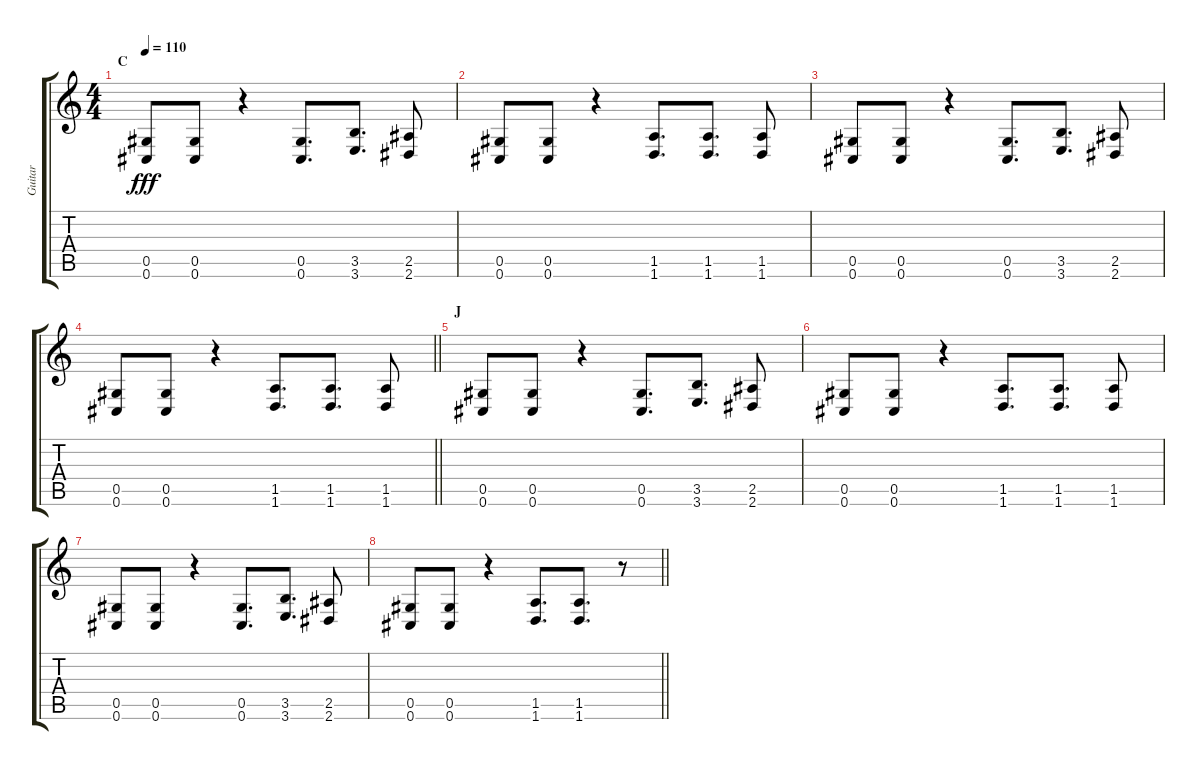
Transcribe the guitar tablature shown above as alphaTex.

\track ("Guitar" "Guitar") {instrument overdrivenguitar}
\staff {score tabs}
\tuning (Eb4 Bb3 Gb3 Db3 Ab2 Db2) {hide}
\ts (4 4)
\section ("" "C")
\tempo 110
\clef g2
\ks c
(0.5 0.6).8{dy fff} (0.5 0.6).8 r.4 (0.5 0.6).8{d} (3.5 3.6).8{d} (2.5 2.6).8 |
(0.5 0.6).8 (0.5 0.6).8 r.4 (1.5 1.6).8{d} (1.5 1.6).8{d} (1.5 1.6).8 |
(0.5 0.6).8 (0.5 0.6).8 r.4 (0.5 0.6).8{d} (3.5 3.6).8{d} (2.5 2.6).8 |
\barLineRight lightlight
(0.5 0.6).8 (0.5 0.6).8 r.4 (1.5 1.6).8{d} (1.5 1.6).8{d} (1.5 1.6).8 |
\section ("" "J")
(0.5 0.6).8 (0.5 0.6).8 r.4 (0.5 0.6).8{d} (3.5 3.6).8{d} (2.5 2.6).8 |
(0.5 0.6).8 (0.5 0.6).8 r.4 (1.5 1.6).8{d} (1.5 1.6).8{d} (1.5 1.6).8 |
(0.5 0.6).8 (0.5 0.6).8 r.4 (0.5 0.6).8{d} (3.5 3.6).8{d} (2.5 2.6).8 |
\barLineRight lightlight
(0.5 0.6).8 (0.5 0.6).8 r.4 (1.5 1.6).8{d} (1.5 1.6).8{d} r.8
